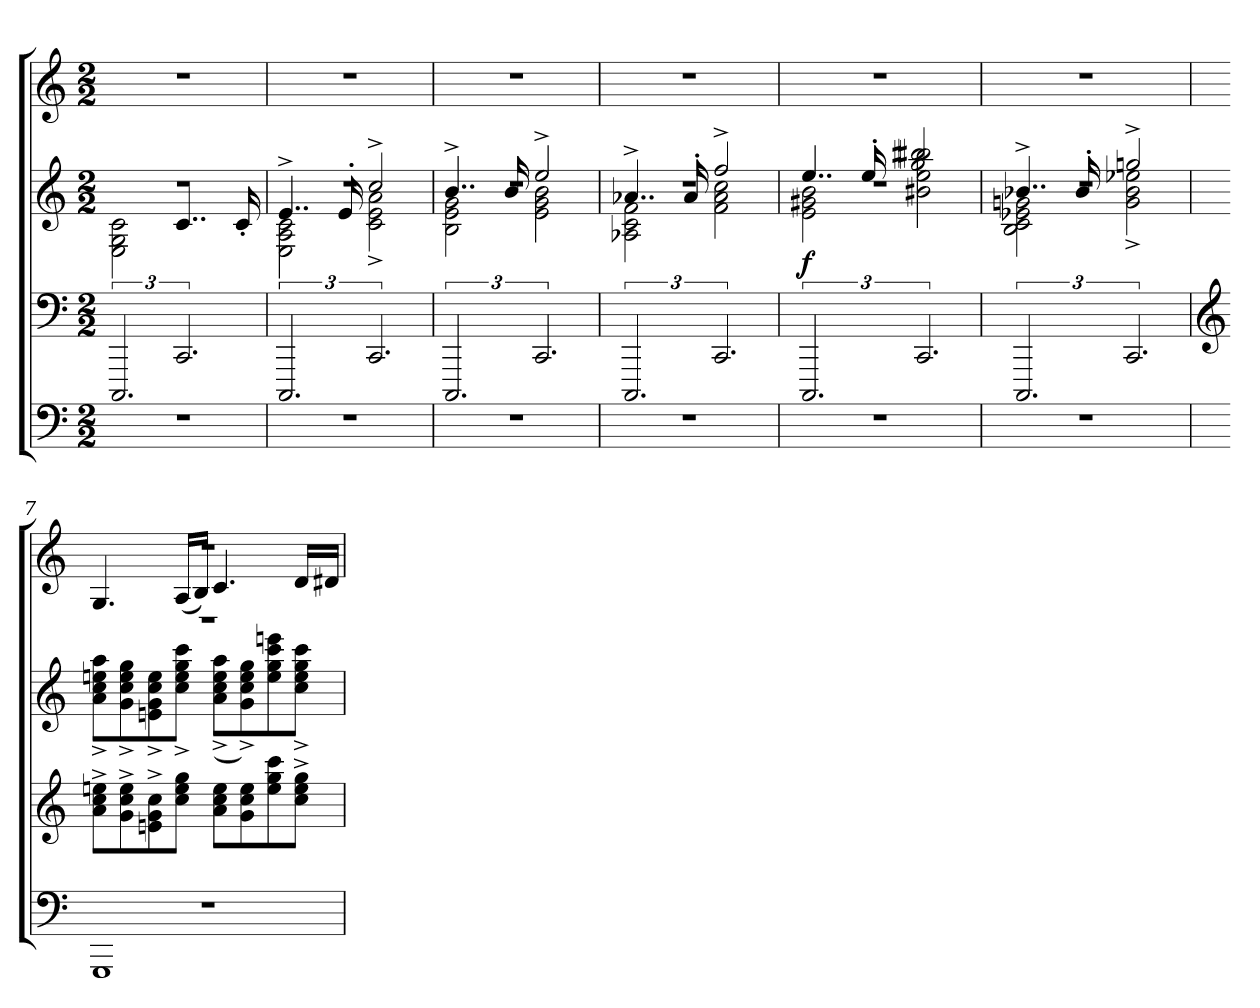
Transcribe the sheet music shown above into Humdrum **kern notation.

**kern	**kern	**kern	**dynam	**kern
*part3	*part2	*part2	*part2	*part1
*staff4	*staff3	*staff2	*staff2/3	*staff1
*stria5	*	*stria5	*	*stria5
*clefF4	*clefF4	*clefG2	*	*clefG2
*k[]	*k[]	*k[]	*	*k[]
*M2/2	*M2/2	*M2/2	*	*M2/2
=1	=1	=1	=1	=1
*	*	*^	*	*
1r	3.CCC	1r	2E\< 2G\< 2c\<	.	1r
.	3.CC	.	4..c/	.	.
.	.	.	16c'/	.	.
=2	=2	=2	=2	=2	=2
*	*	*	*^	*	*
1r	3.CCC	1r	2E\ 2A\ 2c\	4..e^/	.	1r
.	.	.	.	16e'/	.	.
.	3.CC	.	2c\^ 2e\^ 2a\^	2cc^/	.	.
=3	=3	=3	=3	=3	=3	=3
1r	3.CCC	1r	2B\ 2e\ 2g\	4..b^/	.	1r
.	.	.	.	16b/	.	.
.	3.CC	.	2e\ 2g\ 2b\	2ee^/	.	.
=4	=4	=4	=4	=4	=4	=4
1r	3.CCC	1r	2A-X\ 2c\ 2f\	4..a-X^/	.	1r
.	.	.	.	16a-'/	.	.
.	3.CC	.	2f\ 2a-\ 2cc\	2ff^/	.	.
=5	=5	=5	=5	=5	=5	=5
!	!	!	!	!	!LO:DY:a=2	!
1r	3.CCC	1r	2e\ 2g#X\ 2b\	4..ee/	f	1r
.	.	.	.	16ee'/	.	.
.	3.CC	.	2b#X\ 2ee\ 2bb#X\	2gg/ 2bb#/	.	.
=6	=6	=6	=6	=6	=6	=6
1r	3.CCC	1r	2B\ 2c\ 2e-X\ 2gn\	4..b-X^/	.	1r
.	.	.	.	16b-'/	.	.
.	3.CC	.	2g\^ 2b-\^ 2ee-X\^	2ggn^/	.	.
*	*	*v	*v	*v	*	*
=7	=7	=7	=7	=7
*	*clefG2	*	*	*
*^	*	*^	*	*^
1r	1GGG	8a\^ 8cc\^ 8een\^L	1r	8a\^ 8cc\^ 8een\^ 8aa\^L	.	1r	4.G/
.	.	8g\^ 8cc\^ 8ee\^	.	8g\^ 8cc\^ 8ee\^ 8gg\^	.	.	.
.	.	8en\^ 8g\^ 8cc\^	.	8en\^ 8g\^ 8cc\^ 8ee\^	.	.	.
.	.	8cc\ 8ee\ 8gg\J	.	8cc\^ 8ee\^ 8gg\^ 8ccc\^J	.	.	(<16A/LL
.	.	.	.	.	.	.	16B/JJ)
.	.	8a\ 8cc\ 8ee\L	.	(>8a\^ 8cc\^ 8ee\^ 8aa\^L	.	.	4.c/
.	.	8g\ 8cc\ 8ee\	.	8g\^ 8cc\^ 8ee\^ 8gg\^)	.	.	.
.	.	8ee\ 8gg\ 8ccc\	.	8ee\ 8gg\ 8ccc\ 8eeen\	.	.	.
.	.	8cc\^ 8ee\^ 8gg\^J	.	8cc\^ 8ee\^ 8gg\^ 8ccc\^J	.	.	16d/LL
.	.	.	.	.	.	.	16d#X/JJ
*	*	*	*v	*v	*	*	*
*v	*v	*	*	*	*v	*v
=	=	=	=	=
*-	*-	*-	*-	*-
